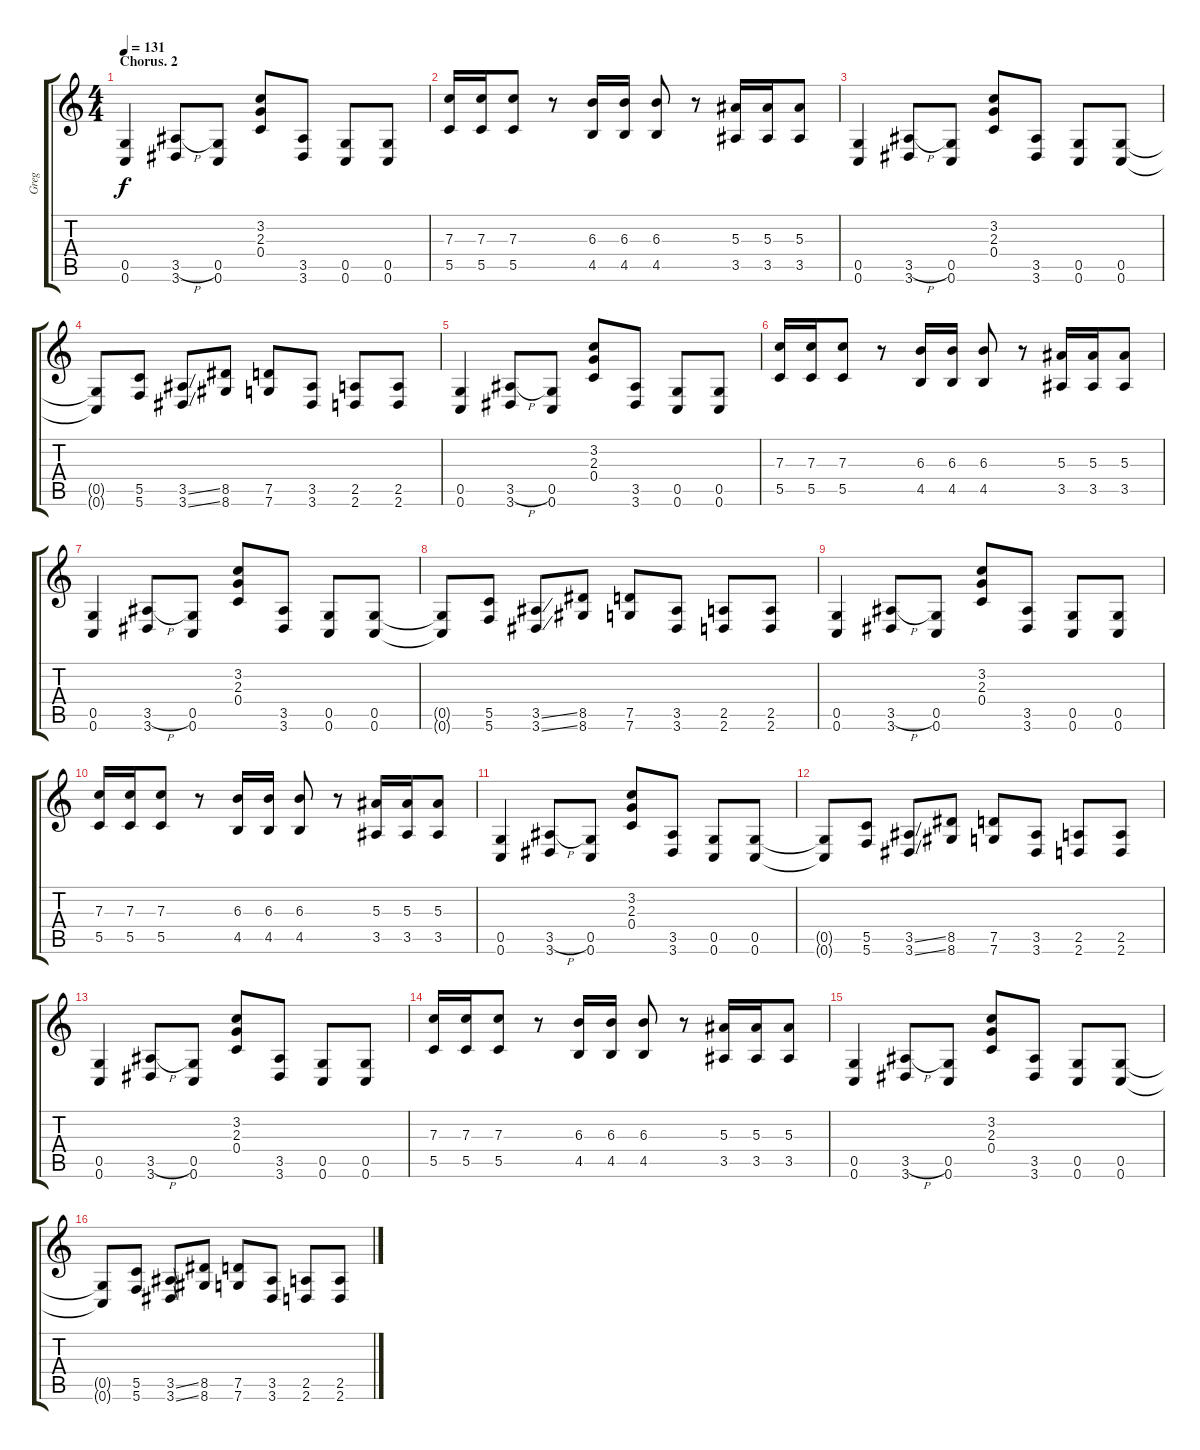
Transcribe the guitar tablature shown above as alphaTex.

\track ("Greg" "Greg") {instrument distortionguitar}
\staff {score tabs}
\tuning (D4 A3 F3 C3 G2 C2) {hide}
\ts (4 4)
\section ("" "Chorus. 2")
\tempo 131
\clef g2
\ks c
(0.5 0.6).4{dy f} (3.5{h} 3.6).8 (0.5 0.6).8 (3.2 2.3 0.4).8 (3.5 3.6).8 (0.5 0.6).8 (0.5 0.6).8 |
(7.3 5.5).16 (7.3 5.5).16 (7.3 5.5).8 r.8 (6.3 4.5).16 (6.3 4.5).16 (6.3 4.5).8 r.8 (5.3 3.5).16 (5.3 3.5).16 (5.3 3.5).8 |
(0.5 0.6).4 (3.5{h} 3.6).8 (0.5 0.6).8 (3.2 2.3 0.4).8 (3.5 3.6).8 (0.5 0.6).8 (0.5 0.6).8 |
(0.5{t} 0.6{t}).8 (5.5 5.6).8 (3.5{ss} 3.6{ss}).8 (8.5 8.6).8 (7.5 7.6).8 (3.5 3.6).8 (2.5 2.6).8 (2.5 2.6).8 |
(0.5 0.6).4 (3.5{h} 3.6).8 (0.5 0.6).8 (3.2 2.3 0.4).8 (3.5 3.6).8 (0.5 0.6).8 (0.5 0.6).8 |
(7.3 5.5).16 (7.3 5.5).16 (7.3 5.5).8 r.8 (6.3 4.5).16 (6.3 4.5).16 (6.3 4.5).8 r.8 (5.3 3.5).16 (5.3 3.5).16 (5.3 3.5).8 |
(0.5 0.6).4 (3.5{h} 3.6).8 (0.5 0.6).8 (3.2 2.3 0.4).8 (3.5 3.6).8 (0.5 0.6).8 (0.5 0.6).8 |
(0.5{t} 0.6{t}).8 (5.5 5.6).8 (3.5{ss} 3.6{ss}).8 (8.5 8.6).8 (7.5 7.6).8 (3.5 3.6).8 (2.5 2.6).8 (2.5 2.6).8 |
(0.5 0.6).4 (3.5{h} 3.6).8 (0.5 0.6).8 (3.2 2.3 0.4).8 (3.5 3.6).8 (0.5 0.6).8 (0.5 0.6).8 |
(7.3 5.5).16 (7.3 5.5).16 (7.3 5.5).8 r.8 (6.3 4.5).16 (6.3 4.5).16 (6.3 4.5).8 r.8 (5.3 3.5).16 (5.3 3.5).16 (5.3 3.5).8 |
(0.5 0.6).4 (3.5{h} 3.6).8 (0.5 0.6).8 (3.2 2.3 0.4).8 (3.5 3.6).8 (0.5 0.6).8 (0.5 0.6).8 |
(0.5{t} 0.6{t}).8 (5.5 5.6).8 (3.5{ss} 3.6{ss}).8 (8.5 8.6).8 (7.5 7.6).8 (3.5 3.6).8 (2.5 2.6).8 (2.5 2.6).8 |
(0.5 0.6).4 (3.5{h} 3.6).8 (0.5 0.6).8 (3.2 2.3 0.4).8 (3.5 3.6).8 (0.5 0.6).8 (0.5 0.6).8 |
(7.3 5.5).16 (7.3 5.5).16 (7.3 5.5).8 r.8 (6.3 4.5).16 (6.3 4.5).16 (6.3 4.5).8 r.8 (5.3 3.5).16 (5.3 3.5).16 (5.3 3.5).8 |
(0.5 0.6).4 (3.5{h} 3.6).8 (0.5 0.6).8 (3.2 2.3 0.4).8 (3.5 3.6).8 (0.5 0.6).8 (0.5 0.6).8 |
(0.5{t} 0.6{t}).8 (5.5 5.6).8 (3.5{ss} 3.6{ss}).8 (8.5 8.6).8 (7.5 7.6).8 (3.5 3.6).8 (2.5 2.6).8 (2.5 2.6).8
